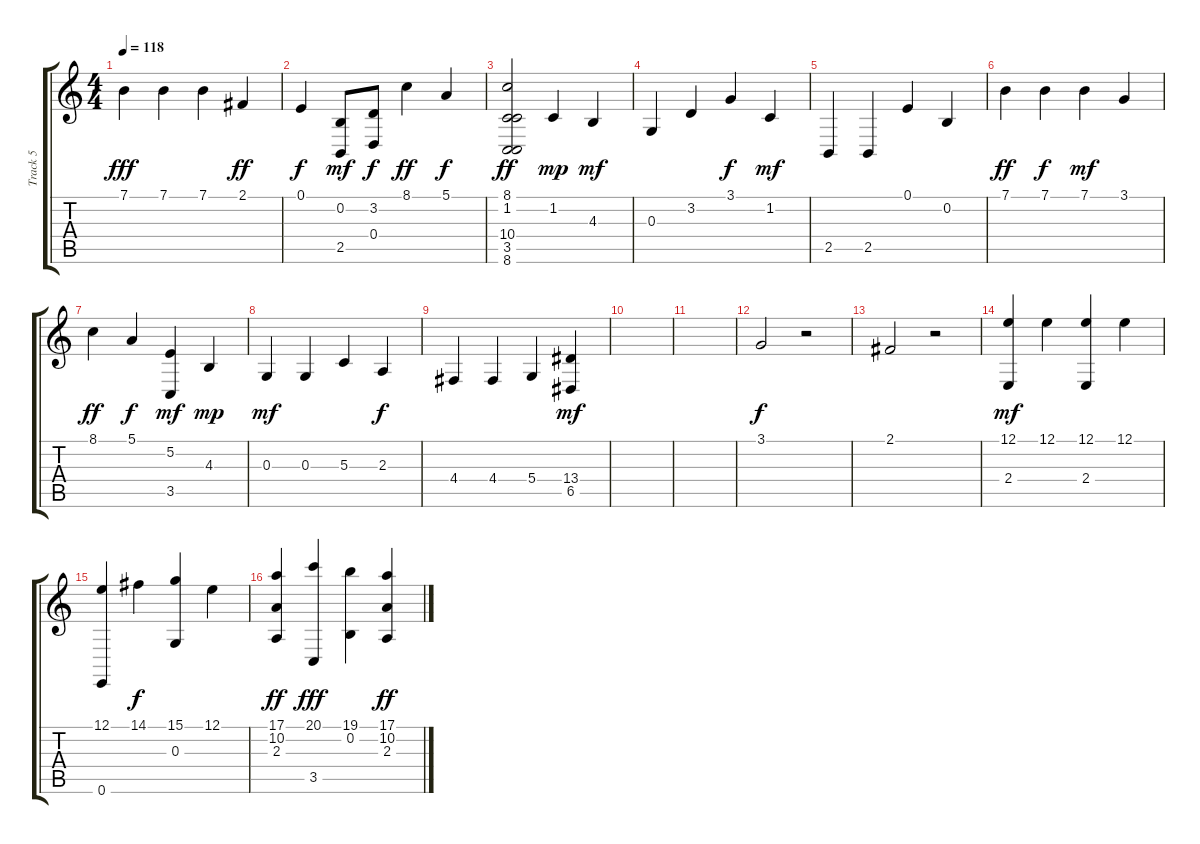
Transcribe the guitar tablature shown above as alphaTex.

\track ("Track 5" "Track 5") {instrument stringensemble1}
\staff {score tabs}
\tuning (E4 B3 G3 D3 A2 E2) {hide}
\ts (4 4)
\tempo 118
\clef g2
\ks c
7.1.4{dy fff} 7.1.4 7.1.4 2.1.4{dy ff} |
0.1.4{dy f} (0.2 2.5).8{dy mf} (3.2 0.4).8{dy f} 8.1.4{dy ff} 5.1.4{dy f} |
(8.1 1.2 10.4 3.5 8.6).2{dy ff} 1.2.4{dy mp} 4.3.4{dy mf} |
0.3.4 3.2.4 3.1.4{dy f} 1.2.4{dy mf} |
2.5.4 2.5.4 0.1.4 0.2.4 |
7.1.4{dy ff} 7.1.4{dy f} 7.1.4{dy mf} 3.1.4 |
8.1.4{dy ff} 5.1.4{dy f} (5.2 3.5).4{dy mf} 4.3.4{dy mp} |
0.3.4{dy mf} 0.3.4 5.3.4 2.3.4{dy f} |
4.4.4 4.4.4 5.4.4 (13.4 6.5).4{dy mf} |
|
|
3.1.2{dy f} r.2 |
2.1.2 r.2 |
(12.1 2.4).4{dy mf} 12.1.4 (12.1 2.4).4 12.1.4 |
(12.1 0.6).4 14.1.4{dy f} (15.1 0.3).4 12.1.4 |
(17.1 10.2 2.3).4{dy ff} (20.1 3.5).4{dy fff} (19.1 0.2).4 (17.1 10.2 2.3).4{dy ff}
